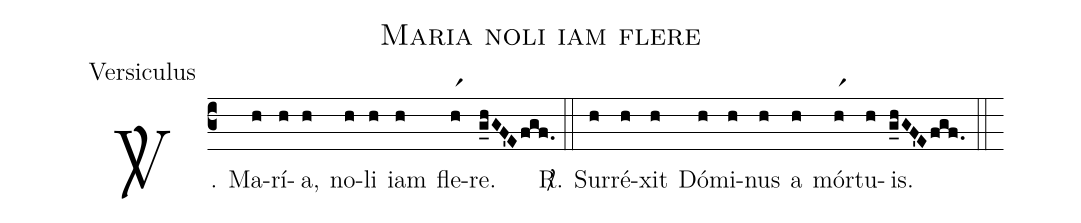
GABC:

name:Maria noli iam flere;
office-part:Versiculus;
%%
(c3)
<sp>V/</sp>. Ma(h)rí(h)a,(h) no(h)li(h) iam(h) fle(hr1)re.(g_hGF'Efgf.) <sp>R/</sp>.(::)
Sur(h)ré(h)xit(h) Dó(h)mi(h)nus(h) a(h) mór(hr1)tu(h)is.(g_hGF'Efgf.) (::)
